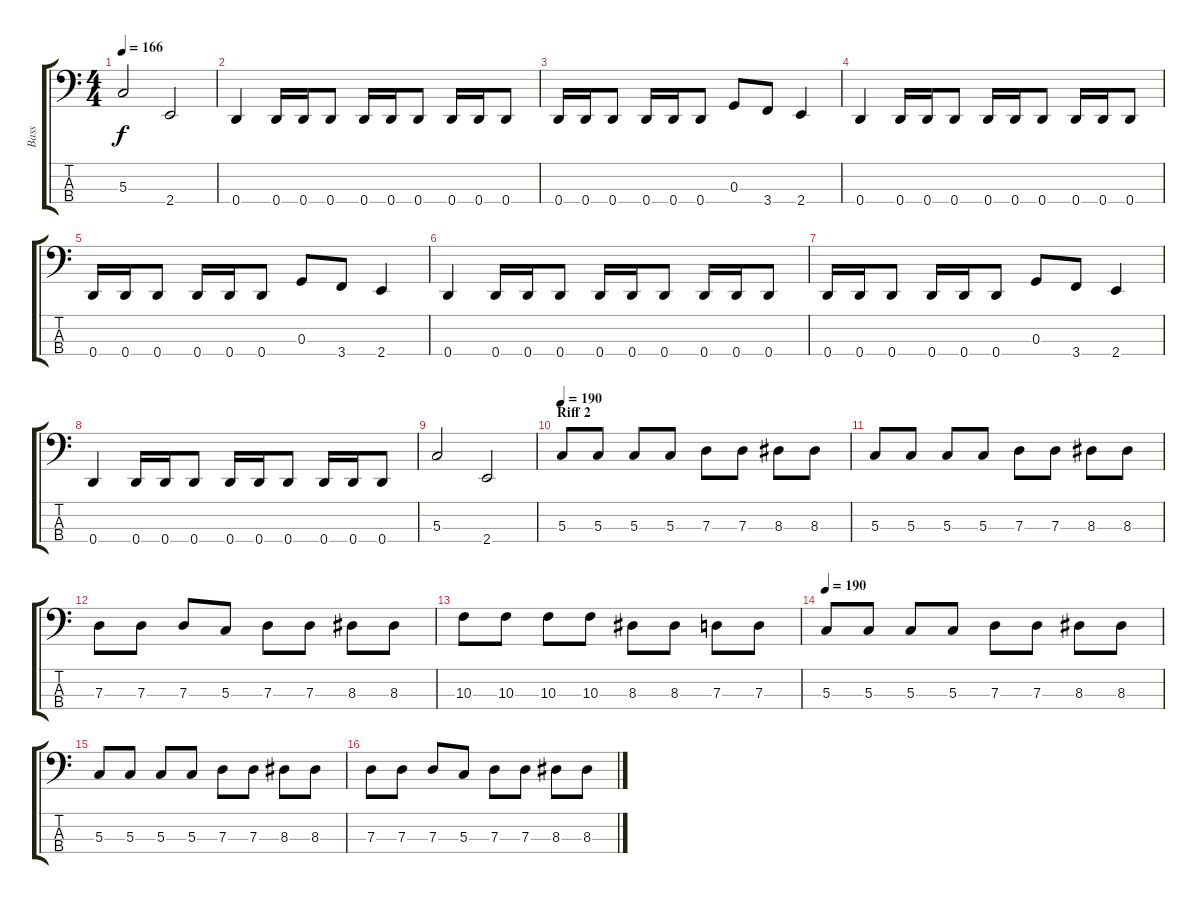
\track ("Bass" "Bass") {instrument electricbassfinger}
\staff {score tabs}
\tuning (F2 C2 G1 D1) {hide}
\ts (4 4)
\tempo 166
\clef f4
\ks c
5.3.2{dy f} 2.4.2 |
0.4.4 0.4.16 0.4.16 0.4.8 0.4.16 0.4.16 0.4.8 0.4.16 0.4.16 0.4.8 |
0.4.16 0.4.16 0.4.8 0.4.16 0.4.16 0.4.8 0.3.8 3.4.8 2.4.4 |
0.4.4 0.4.16 0.4.16 0.4.8 0.4.16 0.4.16 0.4.8 0.4.16 0.4.16 0.4.8 |
0.4.16 0.4.16 0.4.8 0.4.16 0.4.16 0.4.8 0.3.8 3.4.8 2.4.4 |
0.4.4 0.4.16 0.4.16 0.4.8 0.4.16 0.4.16 0.4.8 0.4.16 0.4.16 0.4.8 |
0.4.16 0.4.16 0.4.8 0.4.16 0.4.16 0.4.8 0.3.8 3.4.8 2.4.4 |
0.4.4 0.4.16 0.4.16 0.4.8 0.4.16 0.4.16 0.4.8 0.4.16 0.4.16 0.4.8 |
5.3.2 2.4.2 |
\section ("" "Riff 2")
\tempo 190
5.3.8 5.3.8 5.3.8 5.3.8 7.3.8 7.3.8 8.3.8 8.3.8 |
5.3.8 5.3.8 5.3.8 5.3.8 7.3.8 7.3.8 8.3.8 8.3.8 |
7.3.8 7.3.8 7.3.8 5.3.8 7.3.8 7.3.8 8.3.8 8.3.8 |
10.3.8 10.3.8 10.3.8 10.3.8 8.3.8 8.3.8 7.3.8 7.3.8 |
\tempo 190
5.3.8 5.3.8 5.3.8 5.3.8 7.3.8 7.3.8 8.3.8 8.3.8 |
5.3.8 5.3.8 5.3.8 5.3.8 7.3.8 7.3.8 8.3.8 8.3.8 |
7.3.8 7.3.8 7.3.8 5.3.8 7.3.8 7.3.8 8.3.8 8.3.8
